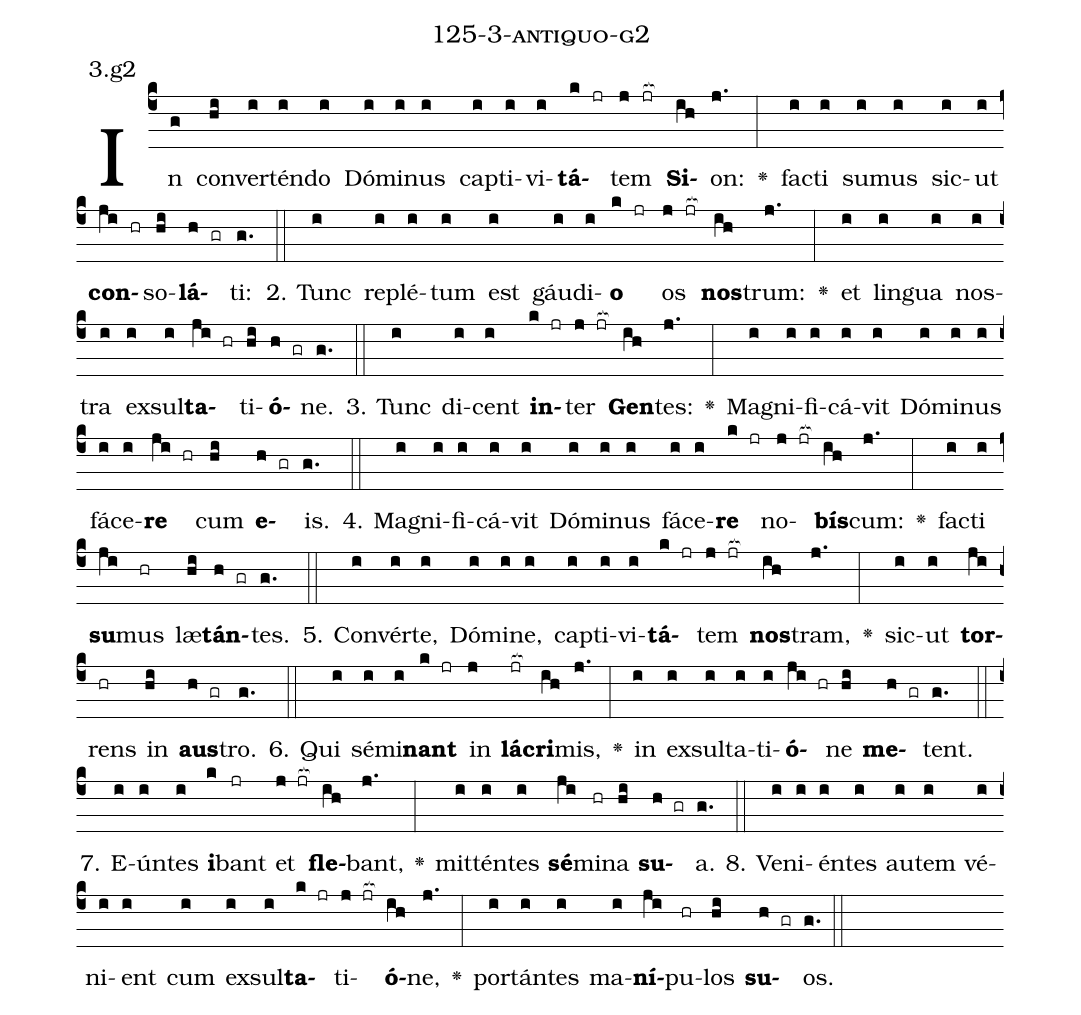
name: 125-3-antiquo-g2;
annotation: 3.g2;
%%
(c4)In(g) con(hi)ver(i)tén(i)do(i) Dó(i)mi(i)nus(i) cap(i)ti(i)vi(i)<b>tá</b>(k jr)tem(j jr[ocb:1{]) <b>Si</b>(ih[ocb:0}])on:(j.) <v>\greheightstar</v>(:) fac(i)ti(i) su(i)mus(i) sic(i)ut(i) <b>con</b>(ji hr)so(hi)<b>lá</b>(h gr)ti:(g.) (::)
2. Tunc(i) re(i)plé(i)tum(i) est(i) gáu(i)di(i)<b>o</b>(k jr) os(j jr[ocb:1{]) <b>nos</b>(ih[ocb:0}])trum:(j.) <v>\greheightstar</v>(:) et(i) lin(i)gua(i) nos(i)tra(i) ex(i)sul(i)<b>ta</b>(ji hr)ti(hi)<b>ó</b>(h gr)ne.(g.) (::)
3. Tunc(i) di(i)cent(i) <b>in</b>(k jr)ter(j jr[ocb:1{]) <b>Gen</b>(ih[ocb:0}])tes:(j.) <v>\greheightstar</v>(:) Ma(i)gni(i)fi(i)cá(i)vit(i) Dó(i)mi(i)nus(i) fá(i)ce(i)<b>re</b>(ji hr) cum(hi) <b>e</b>(h gr)is.(g.) (::)
4. Ma(i)gni(i)fi(i)cá(i)vit(i) Dó(i)mi(i)nus(i) fá(i)ce(i)<b>re</b>(k jr) no(j jr[ocb:1{])<b>bís</b>(ih[ocb:0}])cum:(j.) <v>\greheightstar</v>(:) fac(i)ti(i) <b>su</b>(ji)mus(hr) læ(hi)<b>tán</b>(h gr)tes.(g.) (::)
5. Con(i)vér(i)te,(i) Dó(i)mi(i)ne,(i) cap(i)ti(i)vi(i)<b>tá</b>(k jr)tem(j jr[ocb:1{]) <b>nos</b>(ih[ocb:0}])tram,(j.) <v>\greheightstar</v>(:) sic(i)ut(i) <b>tor</b>(ji)rens(hr) in(hi) <b>aus</b>(h gr)tro.(g.) (::)
6. Qui(i) sé(i)mi(i)<b>nant</b>(k jr) in(j) <b>lá</b>(jr[ocb:1{])<b>cri</b>(ih[ocb:0}])mis,(j.) <v>\greheightstar</v>(:) in(i) ex(i)sul(i)ta(i)ti(i)<b>ó</b>(ji hr)ne(hi) <b>me</b>(h gr)tent.(g.) (::)
7. E(i)ún(i)tes(i) <b>i</b>(k)bant(jr) et(j jr[ocb:1{]) <b>fle</b>(ih[ocb:0}])bant,(j.) <v>\greheightstar</v>(:) mit(i)tén(i)tes(i) <b>sé</b>(ji)mi(hr)na(hi) <b>su</b>(h gr)a.(g.) (::)
8. Ve(i)ni(i)én(i)tes(i) au(i)tem(i) vé(i)ni(i)ent(i) cum(i) ex(i)sul(i)<b>ta</b>(k jr)ti(j jr[ocb:1{])<b>ó</b>(ih[ocb:0}])ne,(j.) <v>\greheightstar</v>(:) por(i)tán(i)tes(i) ma(i)<b>ní</b>(ji)pu(hr)los(hi) <b>su</b>(h gr)os.(g.) (::)
